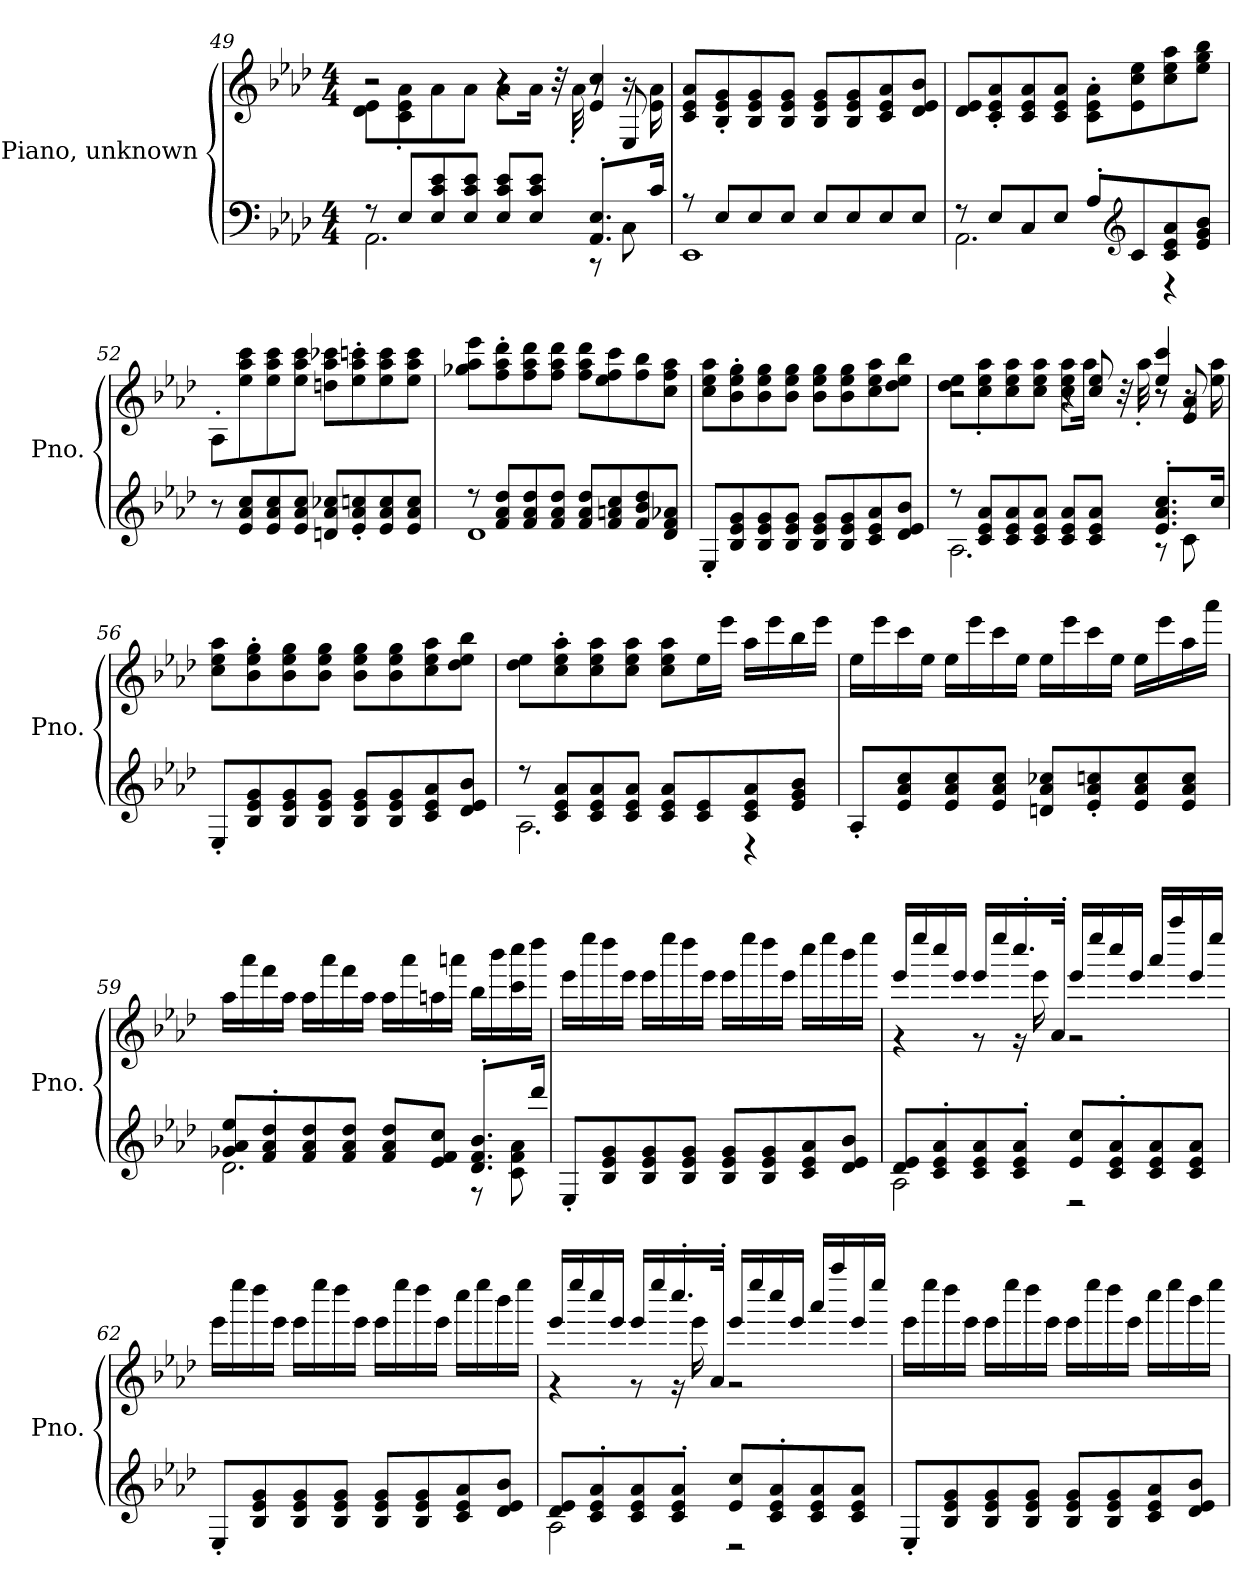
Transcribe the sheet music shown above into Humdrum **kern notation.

**kern	**kern
*part1	*part1
*staff2	*staff1
*I"Piano, unknown	*
*I'Pno.	*
*clefF4	*clefG2
*k[b-e-a-d-]	*k[b-e-a-d-]
*M4/4	*M4/4
=49	=49
*^	*^
*	*	*	*^
8r	2.AA-\	2r	8d-\ 8e-\L	2r
8E-/L	.	.	8c\' 8e-\' 8a-\'	.
8E-/ 8c/ 8e-/	.	.	8a-\	.
8E-/ 8c/ 8e-/J	.	.	8a-\J	.
8E-/ 8c/ 8e-/L	.	4r	8a-\L	4r
8E-/ 8c/ 8e-/J	.	.	16a-\Jk	.
.	.	.	32r	.
.	.	.	32a-'\	.
8.AA-/' 8.E-/'L	8r	4e-/ 4cc/	8r	8r
.	8C\	.	16r	8E-/
16c/Jk	.	.	16e-\ 16a-\	.
*	*	*v	*v	*v
=50	=50	=50
8r	1EE-	8c/ 8e-/ 8a-/L
8E-/L	.	8B-/' 8e-/' 8g/'
8E-/	.	8B-/ 8e-/ 8g/
8E-/J	.	8B-/ 8e-/ 8g/J
8E-/L	.	8B-/ 8e-/ 8g/L
8E-/	.	8B-/ 8e-/ 8g/
8E-/	.	8c/ 8e-/ 8a-/
8E-/J	.	8d-/ 8e-/ 8b-/J
!!LO:LB:g=z
=51	=51	=51
8r	2.AA-\	8d-/ 8e-/L
8E-/L	.	8c/' 8e-/' 8a-/'
8C/	.	8c/ 8e-/ 8a-/
8E-/J	.	8c/ 8e-/ 8a-/J
8A-'/L	.	8c\' 8e-\' 8a-\'L
*clefG2	*	*
8c/	.	8e-\ 8cc\ 8ee-\
8c/ 8e-/ 8a-/	4r	8cc\ 8ee-\ 8aa-\
8e-/ 8g/ 8b-/J	.	8ee-\ 8gg\ 8bb-\J
*v	*v	*
=52	=52
8r	8A-'\L
8e-/ 8a-/ 8cc/L	8ee-\ 8aa-\ 8ccc\
8e-/ 8a-/ 8cc/	8ee-\ 8aa-\ 8ccc\
8e-/ 8a-/ 8cc/J	8ee-\ 8aa-\ 8ccc\J
8dn/ 8a-/ 8cc-X/L	8ddn\ 8aa-\ 8ccc-X\L
8e-/' 8a-/' 8ccn/'	8ee-\' 8aa-\' 8cccn\'
8e-/ 8a-/ 8cc/	8ee-\ 8aa-\ 8ccc\
8e-/ 8a-/ 8cc/J	8ee-\ 8aa-\ 8ccc\J
=53	=53
*^	*
8r	1d-	8gg-X\ 8aa-\ 8eee-\L
8f/ 8a-/ 8dd-/L	.	8ff\' 8aa-\' 8ddd-\'
8f/ 8a-/ 8dd-/	.	8ff\ 8aa-\ 8ddd-\
8f/ 8a-/ 8dd-/J	.	8ff\ 8aa-\ 8ddd-\J
8f/ 8a-/ 8dd-/L	.	8ff\ 8aa-\ 8ddd-\L
8f/ 8an/ 8cc/	.	8ee-\ 8ff\ 8ccc\
8f/ 8b-/ 8dd-/	.	8ff\ 8bb-\
8d-/ 8f/ 8a-X/J	.	8cc\ 8ff\ 8aa-\J
*v	*v	*
!!LO:LB:g=z
=54	=54
8E-'/L	8cc\ 8ee-\ 8aa-\L
8B-/ 8e-/ 8g/	8b-\' 8ee-\' 8gg\'
8B-/ 8e-/ 8g/	8b-\ 8ee-\ 8gg\
8B-/ 8e-/ 8g/J	8b-\ 8ee-\ 8gg\J
8B-/ 8e-/ 8g/L	8b-\ 8ee-\ 8gg\L
8B-/ 8e-/ 8g/	8b-\ 8ee-\ 8gg\
8c/ 8e-/ 8a-/	8cc\ 8ee-\ 8aa-\
8d-/ 8e-/ 8b-/J	8dd-\ 8ee-\ 8bb-\J
=55	=55
*^	*^
*	*	*	*^
8r	2.A-\	2r	8dd-\ 8ee-\L	2r
8c/ 8e-/ 8a-/L	.	.	8cc\' 8ee-\' 8aa-\'	.
8c/ 8e-/ 8a-/	.	.	8cc\ 8ee-\ 8aa-\	.
8c/ 8e-/ 8a-/J	.	.	8cc\ 8ee-\ 8aa-\J	.
8c/ 8e-/ 8a-/L	.	8r	8cc\ 8ee-\ 8aa-\L	4r
8c/ 8e-/ 8a-/J	.	8cc/ 8ee-/	16aa-\Jk	.
.	.	.	32r	.
.	.	.	32aa-'\	.
8.e-/' 8.a-/' 8.cc/'L	8r	4ee-/ 4ccc/	8r	8r
.	8c\	.	16r	8e-/ 8a-/
16cc/Jk	.	.	16ee-\ 16aa-\	.
*v	*v	*	*	*
*	*v	*v	*v
=56	=56
8E-'/L	8cc\ 8ee-\ 8aa-\L
8B-/ 8e-/ 8g/	8b-\' 8ee-\' 8gg\'
8B-/ 8e-/ 8g/	8b-\ 8ee-\ 8gg\
8B-/ 8e-/ 8g/J	8b-\ 8ee-\ 8gg\J
8B-/ 8e-/ 8g/L	8b-\ 8ee-\ 8gg\L
8B-/ 8e-/ 8g/	8b-\ 8ee-\ 8gg\
8c/ 8e-/ 8a-/	8cc\ 8ee-\ 8aa-\
8d-/ 8e-/ 8b-/J	8dd-\ 8ee-\ 8bb-\J
!!LO:LB:g=z
=57	=57
*^	*
8r	2.A-\	8dd-\ 8ee-\L
8c/ 8e-/ 8a-/L	.	8cc\' 8ee-\' 8aa-\'
8c/ 8e-/ 8a-/	.	8cc\ 8ee-\ 8aa-\
8c/ 8e-/ 8a-/J	.	8cc\ 8ee-\ 8aa-\J
8c/ 8e-/ 8a-/L	.	8cc\ 8ee-\ 8aa-\L
8c/ 8e-/	.	16ee-\L
.	.	16eee-\JJ
8c/ 8e-/ 8a-/	4r	16aa-\LL
.	.	16eee-\
8e-/ 8g/ 8b-/J	.	16bb-\
.	.	16eee-\JJ
*v	*v	*
=58	=58
8A-'/L	16ee-\LL
.	16eee-\
8e-/ 8a-/ 8cc/	16ccc\
.	16ee-\JJ
8e-/ 8a-/ 8cc/	16ee-\LL
.	16eee-\
8e-/ 8a-/ 8cc/J	16ccc\
.	16ee-\JJ
8dn/ 8a-/ 8cc-X/L	16ee-\LL
.	16eee-\
8e-/' 8a-/' 8ccn/'	16ccc\
.	16ee-\JJ
8e-/ 8a-/ 8cc/	16ee-\LL
.	16eee-\
8e-/ 8a-/ 8cc/J	16aa-\
.	16aaa-\JJ
!!LO:PB:g=z
=59	=59
*^	*
8g-X/ 8a-/ 8ee-/L	2.d-\	16aa-\LL
.	.	16aaa-\
8f/' 8a-/' 8dd-/'	.	16fff\
.	.	16aa-\JJ
8f/ 8a-/ 8dd-/	.	16aa-\LL
.	.	16aaa-\
8f/ 8a-/ 8dd-/J	.	16fff\
.	.	16aa-\JJ
8f/ 8a-/ 8dd-/L	.	16aa-\LL
.	.	16aaa-\
8e-/ 8f/ 8cc/J	.	16aan\
.	.	16aaan\JJ
8.d-/' 8.f/' 8.b-/'L	8r	16bb-\LL
.	.	16bbb-\
.	8c\ 8f\ 8a-\	16ccc\ 16cccc\
16ddd-/Jk	.	16dddd-\JJ
*v	*v	*
!!LO:LB:g=z
=60	=60
8E-'/L	16eee-\LL
.	16eeee-\
8B-/ 8e-/ 8g/	16dddd-\
.	16eee-\JJ
8B-/ 8e-/ 8g/	16eee-\LL
.	16eeee-\
8B-/ 8e-/ 8g/J	16dddd-\
.	16eee-\JJ
8B-/ 8e-/ 8g/L	16eee-\LL
.	16eeee-\
8B-/ 8e-/ 8g/	16dddd-\
.	16eee-\JJ
8c/ 8e-/ 8a-/	16cccc\LL
.	16eeee-\
8d-/ 8e-/ 8b-/J	16bbb-\
.	16eeee-\JJ
!!LO:LB:g=z
=61	=61
*^	*^
8d-/ 8e-/L	2A-\	16eee-/LL	4r
.	.	16eeee-/	.
8c/' 8e-/' 8a-/'	.	16cccc/	.
.	.	16eee-/JJ	.
8c/ 8e-/ 8a-/	.	16eee-/LL	8r
.	.	16eeee-/	.
8c/' 8e-/' 8a-/'J	.	16.cccc'/	16r
.	.	.	16eee-\
.	.	32a-'/JJk	.
8e-/ 8cc/L	2r	16eee-/LL	2r
.	.	16eeee-/	.
8c/' 8e-/' 8a-/'	.	16cccc/	.
.	.	16eee-/JJ	.
8c/ 8e-/ 8a-/	.	16aaa-/LL	.
.	.	16aaaa-/	.
8c/ 8e-/ 8a-/J	.	16eee-/	.
.	.	16eeee-/JJ	.
*v	*v	*	*
*	*v	*v
!!LO:LB:g=z
=62	=62
8E-'/L	16eee-\LL
.	16eeee-\
8B-/ 8e-/ 8g/	16dddd-\
.	16eee-\JJ
8B-/ 8e-/ 8g/	16eee-\LL
.	16eeee-\
8B-/ 8e-/ 8g/J	16dddd-\
.	16eee-\JJ
8B-/ 8e-/ 8g/L	16eee-\LL
.	16eeee-\
8B-/ 8e-/ 8g/	16dddd-\
.	16eee-\JJ
8c/ 8e-/ 8a-/	16cccc\LL
.	16eeee-\
8d-/ 8e-/ 8b-/J	16bbb-\
.	16eeee-\JJ
!!LO:LB:g=z
=63	=63
*^	*^
8d-/ 8e-/L	2A-\	16eee-/LL	4r
.	.	16eeee-/	.
8c/' 8e-/' 8a-/'	.	16cccc/	.
.	.	16eee-/JJ	.
8c/ 8e-/ 8a-/	.	16eee-/LL	8r
.	.	16eeee-/	.
8c/' 8e-/' 8a-/'J	.	16.cccc'/	16r
.	.	.	16eee-\
.	.	32a-'/JJk	.
8e-/ 8cc/L	2r	16eee-/LL	2r
.	.	16eeee-/	.
8c/' 8e-/' 8a-/'	.	16cccc/	.
.	.	16eee-/JJ	.
8c/ 8e-/ 8a-/	.	16aaa-/LL	.
.	.	16aaaa-/	.
8c/ 8e-/ 8a-/J	.	16eee-/	.
.	.	16eeee-/JJ	.
*v	*v	*	*
*	*v	*v
!!LO:LB:g=z
=64	=64
8E-'/L	16eee-\LL
.	16eeee-\
8B-/ 8e-/ 8g/	16dddd-\
.	16eee-\JJ
8B-/ 8e-/ 8g/	16eee-\LL
.	16eeee-\
8B-/ 8e-/ 8g/J	16dddd-\
.	16eee-\JJ
8B-/ 8e-/ 8g/L	16eee-\LL
.	16eeee-\
8B-/ 8e-/ 8g/	16dddd-\
.	16eee-\JJ
8c/ 8e-/ 8a-/	16cccc\LL
.	16eeee-\
8d-/ 8e-/ 8b-/J	16bbb-\
.	16eeee-\JJ
=	=
*-	*-
